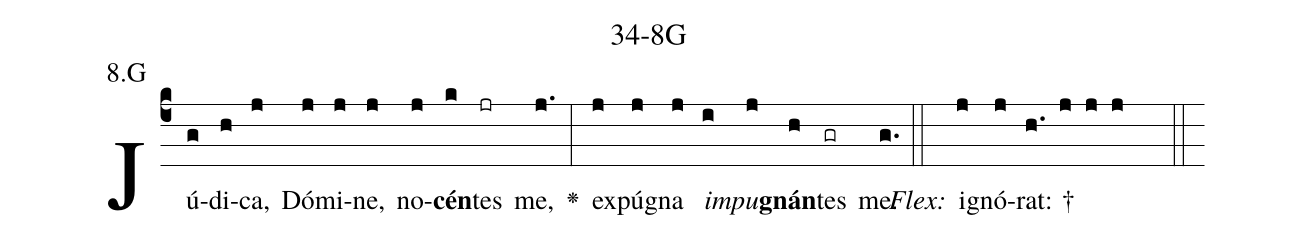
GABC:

name: 34-8G;
annotation: 8.G;
%%
(c4)Jú(g)di(h)ca,(j) Dó(j)mi(j)ne,(j) no(j)<b>cén</b>(k)tes(jr) me,(j.) <v>\greheightstar</v>(:) ex(j)pú(j)gna(j) <i>im</i>(i)<i>pu</i>(j)<b>gnán</b>(h)tes(gr) me.(g.) (::)
<i>Flex:</i>()  i(j)gnó(j)rat: †(h. j j j  ::)

%E(j) u(j) o(i) u(j) a(h) e.(g.) (::)
